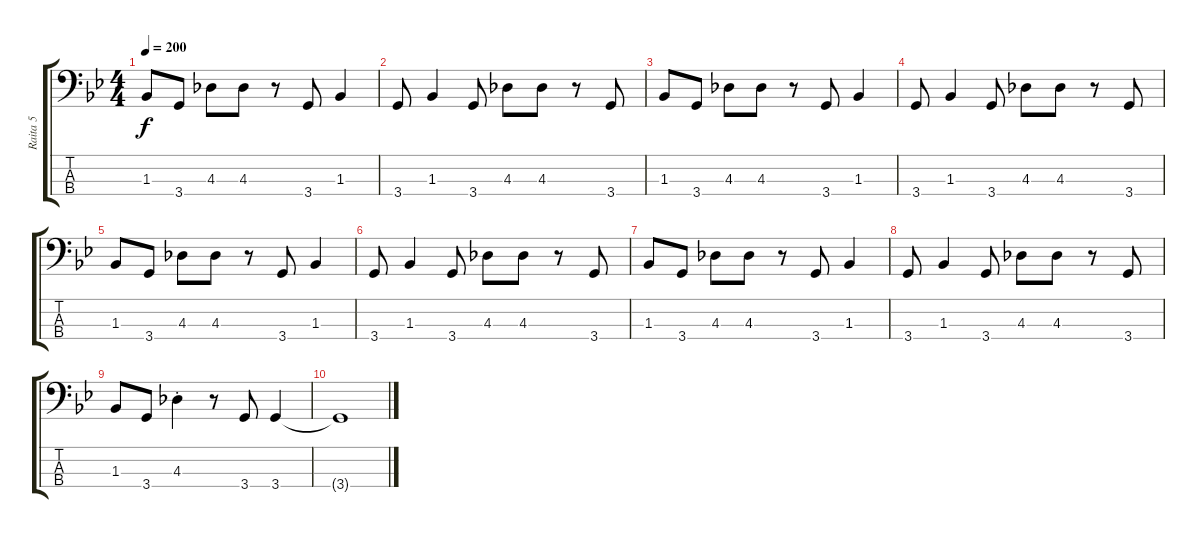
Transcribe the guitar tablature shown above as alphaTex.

\track ("Raita 5" "Raita 5") {instrument electricbassfinger}
\staff {score tabs}
\tuning (G2 D2 A1 E1) {hide}
\ts (4 4)
\tempo 200
\clef f4
\ks bb
1.3.8{dy f} 3.4.8 4.3.8 4.3.8 r.8 3.4.8 1.3.4 |
3.4.8 1.3.4 3.4.8 4.3.8 4.3.8 r.8 3.4.8 |
1.3.8 3.4.8 4.3.8 4.3.8 r.8 3.4.8 1.3.4 |
3.4.8 1.3.4 3.4.8 4.3.8 4.3.8 r.8 3.4.8 |
1.3.8 3.4.8 4.3.8 4.3.8 r.8 3.4.8 1.3.4 |
3.4.8 1.3.4 3.4.8 4.3.8 4.3.8 r.8 3.4.8 |
1.3.8 3.4.8 4.3.8 4.3.8 r.8 3.4.8 1.3.4 |
3.4.8 1.3.4 3.4.8 4.3.8 4.3.8 r.8 3.4.8 |
1.3.8 3.4.8 4.3{st}.4 r.8 3.4.8 3.4.4 |
3.4{t}.1
